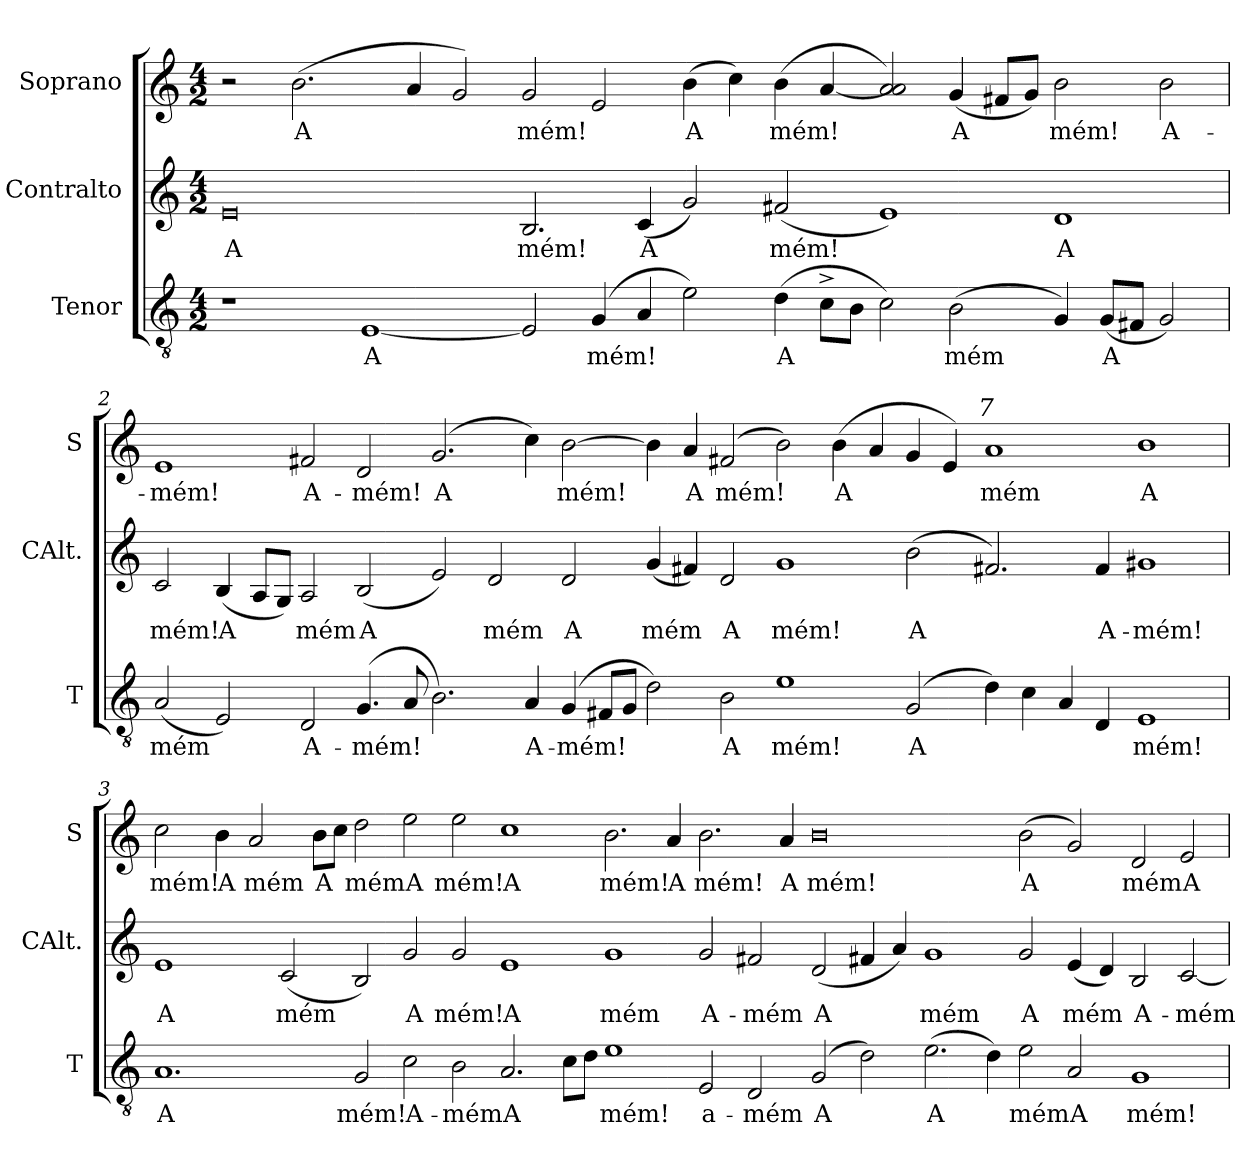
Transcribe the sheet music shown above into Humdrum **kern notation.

**kern	**text	**kern	**text	**kern	**text
*part3	*part3	*part2	*part2	*part1	*part1
*staff3	*staff3	*staff2	*staff2	*staff1	*staff1
*I"Tenor	*	*I"Contralto	*	*I"Soprano	*
*I'T	*	*I'CAlt.	*	*I'S	*
!!LO:PB:g=z
*stria5	*	*stria5	*	*stria5	*
*clefGv2	*	*clefG2	*	*clefG2	*
*k[]	*	*k[]	*	*k[]	*
*C:	*	*C:	*	*C:	*
*M4/2	*	*M4/2	*	*M4/2	*
=1	=1	=1	=1	=1	=1
!	!	!	!LO:LY:b:rj	!	!
1r	.	0e	A	2r	.
!	!	!	!	!	!LO:LY:b:cj
.	.	.	.	(>2.b\	A
!	!LO:LY:b:cj	!	!	!	!
[<1E	A	.	.	.	.
!	!	!	!	!	!LO:LY:b:cj
.	.	.	.	4a/	.
!	!	!	!	!	!LO:LY:b:cj
.	.	.	.	2g/)	.
!	!LO:LY:b:cj	!	!LO:LY:b:rj	!	!LO:LY:b:cj
2E/]	.	2.B/	mém!	2g>/	mém!
!	!LO:LY:b:cj	!	!	!	!LO:LY:b:cj
(>4G/	mém!	.	.	2e/	.
!	!LO:LY:b:cj	!	!LO:LY:b:rj	!	!
4A/	.	(<4c/	A	.	.
!	!LO:LY:b:cj	!	!LO:LY:b:rj	!	!LO:LY:b:cj
2e\)	.	2g/)	.	(>4b\	A-
!	!	!	!	!	!LO:LY:b:cj
.	.	.	.	4cc\)	--
!	!LO:LY:b:cj	!	!LO:LY:b:rj	!	!LO:LY:b:cj
(>4d\	A	(<2f#X/	mém!	(>4b\	-mém!
!	!LO:LY:b:cj	!	!	!	!LO:LY:b:cj
8c^<\L	.	.	.	[<4a/	.
!	!LO:LY:b:cj	!	!	!	!
8B\J	.	.	.	.	.
!	!LO:LY:b:cj	!	!LO:LY:b:rj	!	!LO:LY:b:cj
2c\)	.	1e)	.	2a/> 2a/]>)	.
!	!LO:LY:b:cj	!	!	!	!LO:LY:b:cj
(>2B\	mém	.	.	(<4g/	A
!	!	!	!	!	!LO:LY:b:cj
.	.	.	.	8f#X/L	.
!	!	!	!	!	!LO:LY:b:cj
.	.	.	.	8g/J)	.
!	!LO:LY:b:cj	!	!LO:LY:b:rj	!	!LO:LY:b:cj
4G/)	.	1d	A	2b\	mém!
!	!LO:LY:b:cj	!	!	!	!
(<8G/L	A	.	.	.	.
!	!LO:LY:b:cj	!	!	!	!
8F#X/J	.	.	.	.	.
!	!LO:LY:b:cj	!	!	!	!LO:LY:b:cj
2G/)	.	.	.	2b\	A-
!!LO:PB:g=z
=2	=2	=2	=2	=2	=2
!	!LO:LY:b:cj	!	!LO:LY:b:rj	!	!LO:LY:b:cj
*	*	*	*	*^	*
(<2A/	mém	2c/	mém!	1e>	1ryy	-mém!
!	!LO:LY:b:cj	!	!LO:LY:b:rj	!	!	!
2E/)	.	(<4B/	A	.	.	.
!	!	!	!LO:LY:b:rj	!	!	!
.	.	8A/L	.	.	.	.
!	!	!	!LO:LY:b:rj	!	!	!
.	.	8G/J)	.	.	.	.
!	!LO:LY:b:cj	!	!LO:LY:b:rj	!	!	!LO:LY:b:cj
2D/	A-	2A/	mém	2f#X/	1ryy	A-
!	!LO:LY:b:cj	!	!LO:LY:b:rj	!	!	!LO:LY:b:cj
(>4.G/	-mém!	(<2B/	A	2d/	.	-mém!
!	!LO:LY:b:cj	!	!	!	!	!
8A/	.	.	.	.	.	.
!	!LO:LY:b:cj	!	!LO:LY:b:rj	!	!	!LO:LY:b:cj
2.B\)	.	2e/)	.	(>2.g>/	1ryy	A
!	!	!	!LO:LY:b:rj	!	!	!
.	.	2d/	mém	.	.	.
!	!LO:LY:b:cj	!	!	!	!	!LO:LY:b:cj
4A/	A-	.	.	4cc\)	.	.
!	!LO:LY:b:cj	!	!LO:LY:b:rj	!	!	!LO:LY:b:cj
(>4G/	-mém!	2d/	A	[>2b\	1ryy	mém!
!	!LO:LY:b:cj	!	!	!	!	!
8F#X/L	.	.	.	.	.	.
!	!LO:LY:b:cj	!	!	!	!	!
8G/J	.	.	.	.	.	.
!	!LO:LY:b:cj	!	!LO:LY:b:rj	!	!	!LO:LY:b:cj
2d\)	.	(<4g/	mém	4b\]	.	.
!	!	!	!LO:LY:b:rj	!	!	!LO:LY:b:cj
.	.	4f#X/)	.	4a/	.	A
!	!LO:LY:b:cj	!	!LO:LY:b:rj	!	!	!LO:LY:b:cj
2B\	A	2d/	A	(>2f#X/	1ryy	mém!
!	!LO:LY:b:cj	!	!LO:LY:b:rj	!	!	!LO:LY:b:cj
1e	mém!	1g	mém!	2b\)	.	.
!	!	!	!	!	!	!LO:LY:b:cj
.	.	.	.	(>4b\	2ryy	A
!	!	!	!	!	!	!LO:LY:b:cj
.	.	.	.	4a/	.	.
!	!LO:LY:b:cj	!	!LO:LY:b:rj	!	!	!LO:LY:b:cj
(>2G/	A	(>2b\	A	4g/	4ryy	.
!	!	!	!	!	!	!LO:LY:b:cj
.	.	.	.	4e/)	8...ryy	.
!	!	!	!	!	!LO:TX:a:i:t=7	!
.	.	.	.	.	1ryy	.
!	!LO:LY:b:cj	!	!LO:LY:b:rj	!	!	!LO:LY:b:cj
4d\)	.	2.f#X/)	.	1a	.	mém
!	!LO:LY:b:cj	!	!	!	!	!
4c\	.	.	.	.	.	.
!	!LO:LY:b:cj	!	!	!	!	!
4A/	.	.	.	.	.	.
!	!LO:LY:b:cj	!	!LO:LY:b:rj	!	!	!
4D/	.	4f#/	A-	.	.	.
.	.	.	.	.	1ryy	.
!	!LO:LY:b:cj	!	!LO:LY:b:rj	!	!	!LO:LY:b:cj
1E	mém!	1g#X	-mém!	1b	.	A
.	.	.	.	.	64ryy	.
!!LO:PB:g=z
=3	=3	=3	=3	=3	=3	=3
!	!LO:LY:b:cj	!	!LO:LY:b:rj	!	!	!LO:LY:b:cj
*	*	*	*	*v	*v	*
1.A	A	1e	A	2cc\	mém!
!	!	!	!	!	!LO:LY:b:cj
.	.	.	.	4b\	A
!	!	!	!	!	!LO:LY:b:cj
.	.	.	.	2a/	mém
!	!	!	!LO:LY:b:rj	!	!
.	.	(<2c/	mém	.	.
!	!	!	!	!	!LO:LY:b:cj
.	.	.	.	8b\L	A
!	!	!	!	!	!LO:LY:b:cj
.	.	.	.	8cc\J	.
!	!LO:LY:b:cj	!	!LO:LY:b:rj	!	!LO:LY:b:cj
2G/	mém!	2B/)	.	2dd\	mém
!	!LO:LY:b:cj	!	!LO:LY:b:rj	!	!LO:LY:b:cj
2c\	A-	2g/	A	2ee\	A
!	!LO:LY:b:cj	!	!LO:LY:b:rj	!	!LO:LY:b:cj
2B\	-mém	2g/	mém!	2ee\	mém!
!	!LO:LY:b:cj	!	!LO:LY:b:rj	!	!LO:LY:b:cj
2.A/	A	1e	A	1cc	A
!	!LO:LY:b:cj	!	!	!	!
8c\L	.	.	.	.	.
!	!LO:LY:b:cj	!	!	!	!
8d\J	.	.	.	.	.
!	!LO:LY:b:cj	!	!LO:LY:b:rj	!	!LO:LY:b:cj
1e	mém!	1g	mém	2.b\	mém!
!	!	!	!	!	!LO:LY:b:cj
.	.	.	.	4a/	A
!	!LO:LY:b:cj	!	!LO:LY:b:rj	!	!LO:LY:b:cj
2E/	a-	2g/	A-	2.b\	mém!
!	!LO:LY:b:cj	!	!LO:LY:b:rj	!	!
2D/	-mém	2f#X/	-mém	.	.
!	!	!	!	!	!LO:LY:b:cj
.	.	.	.	4a/	A
!	!LO:LY:b:cj	!	!LO:LY:b:rj	!	!LO:LY:b:cj
(>2G/	A-	(<2d/	A	0b	mém!
!	!LO:LY:b:cj	!	!LO:LY:b:rj	!	!
2d\)	--	4f#X/	.	.	.
!	!	!	!LO:LY:b:rj	!	!
.	.	4a/)	.	.	.
!	!LO:LY:b:cj	!	!LO:LY:b:rj	!	!
(>2.e\	-A	1g	mém	.	.
!	!LO:LY:b:cj	!	!	!	!
4d\)	.	.	.	.	.
!	!LO:LY:b:cj	!	!LO:LY:b:rj	!	!LO:LY:b:cj
2e\	mém	2g/	A	(>2b\	A
!	!LO:LY:b:cj	!	!LO:LY:b:rj	!	!LO:LY:b:cj
2A/	A	(<4e/	mém	2g/)	.
!	!	!	!LO:LY:b:rj	!	!
.	.	4d/)	.	.	.
!	!LO:LY:b:cj	!	!LO:LY:b:rj	!	!LO:LY:b:cj
1G	mém!	2B/	A-	2d/	mém
!	!	!	!LO:LY:b:rj	!	!LO:LY:b:cj
.	.	[<2c/	-mém	2e/	A-
=	=	=	=	=	=
*-	*-	*-	*-	*-	*-
